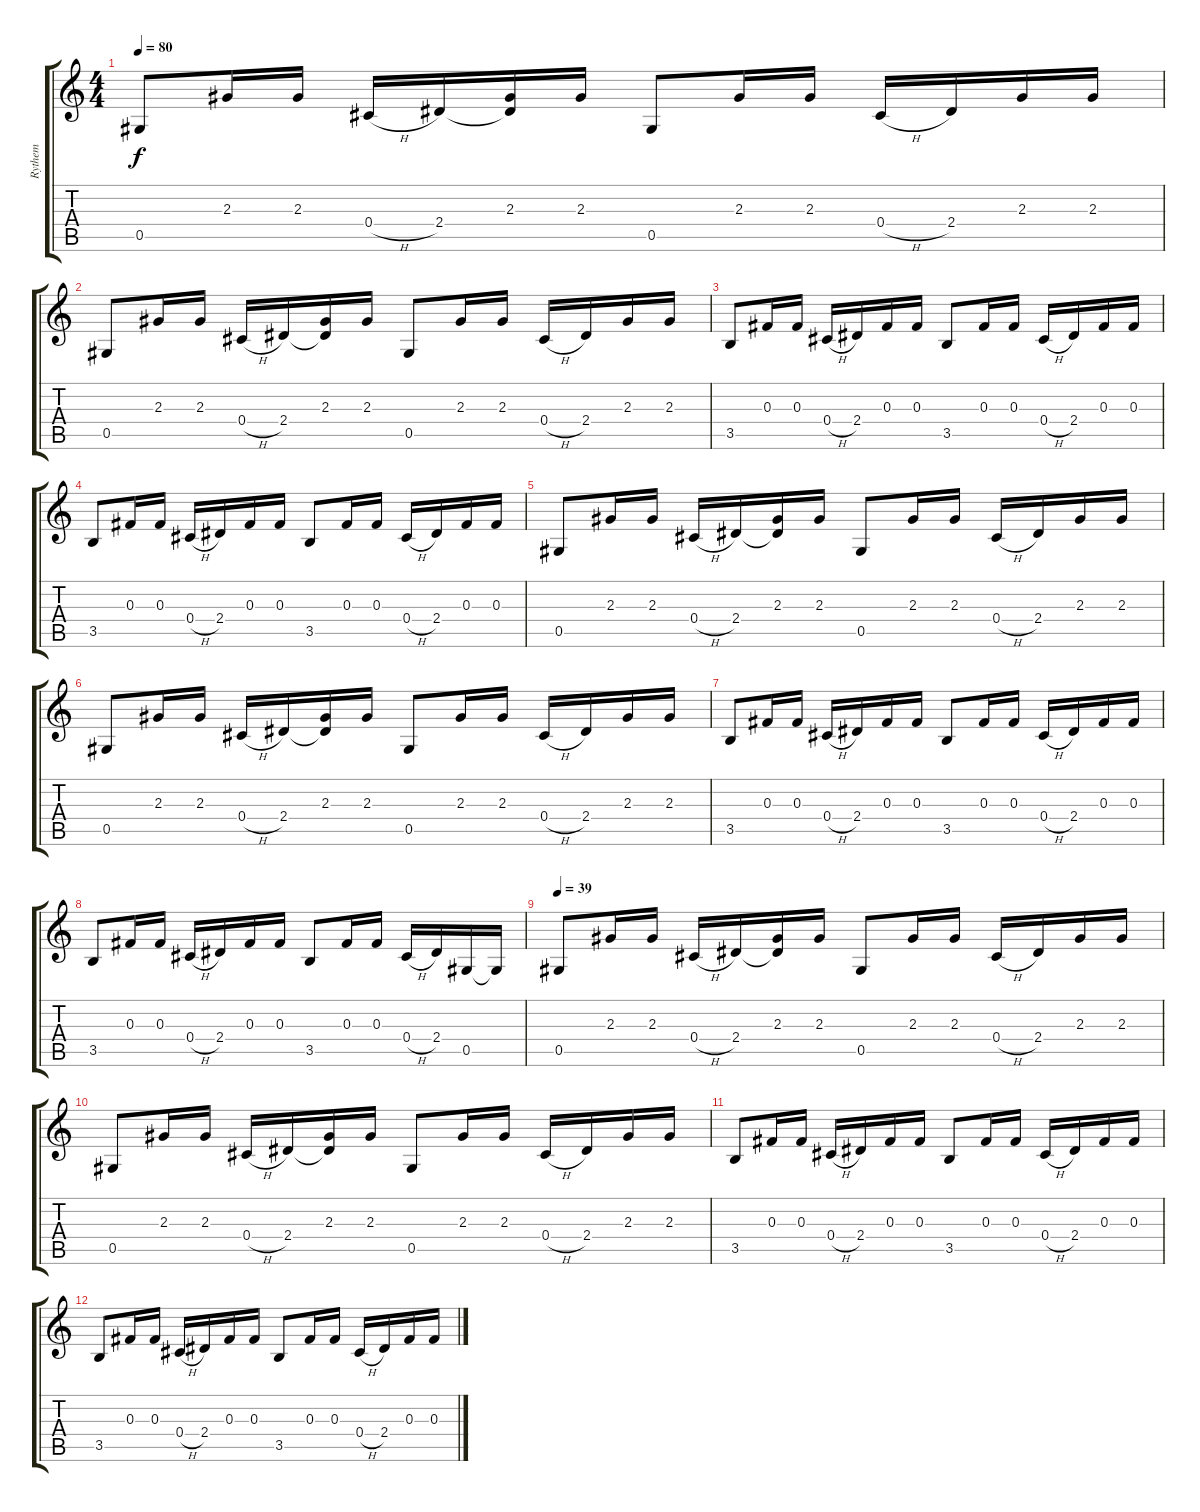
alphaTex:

\track ("Rythem" "Rythem") {instrument electricguitarclean}
\staff {score tabs}
\tuning (Eb4 Bb3 Gb3 Db3 Ab2 Eb2) {hide}
\ts (4 4)
\tempo 80
\clef g2
\ks c
0.5.8{dy f} 2.3.16 2.3.16 0.4{h}.16 2.4.16 (2.3 2.4{t}).16 2.3.16 0.5.8 2.3.16 2.3.16 0.4{h}.16 2.4.16 2.3.16 2.3.16 |
0.5.8 2.3.16 2.3.16 0.4{h}.16 2.4.16 (2.3 2.4{t}).16 2.3.16 0.5.8 2.3.16 2.3.16 0.4{h}.16 2.4.16 2.3.16 2.3.16 |
3.5.8 0.3.16 0.3.16 0.4{h}.16 2.4.16 0.3.16 0.3.16 3.5.8 0.3.16 0.3.16 0.4{h}.16 2.4.16 0.3.16 0.3.16 |
3.5.8 0.3.16 0.3.16 0.4{h}.16 2.4.16 0.3.16 0.3.16 3.5.8 0.3.16 0.3.16 0.4{h}.16 2.4.16 0.3.16 0.3.16 |
0.5.8 2.3.16 2.3.16 0.4{h}.16 2.4.16 (2.3 2.4{t}).16 2.3.16 0.5.8 2.3.16 2.3.16 0.4{h}.16 2.4.16 2.3.16 2.3.16 |
0.5.8 2.3.16 2.3.16 0.4{h}.16 2.4.16 (2.3 2.4{t}).16 2.3.16 0.5.8 2.3.16 2.3.16 0.4{h}.16 2.4.16 2.3.16 2.3.16 |
3.5.8 0.3.16 0.3.16 0.4{h}.16 2.4.16 0.3.16 0.3.16 3.5.8 0.3.16 0.3.16 0.4{h}.16 2.4.16 0.3.16 0.3.16 |
3.5.8 0.3.16 0.3.16 0.4{h}.16 2.4.16 0.3.16 0.3.16 3.5.8 0.3.16 0.3.16 0.4{h}.16 2.4.16 0.5.16 0.5{t}.16 |
\tempo 39
0.5.8 2.3.16 2.3.16 0.4{h}.16 2.4.16 (2.3 2.4{t}).16 2.3.16 0.5.8 2.3.16 2.3.16 0.4{h}.16 2.4.16 2.3.16 2.3.16 |
0.5.8 2.3.16 2.3.16 0.4{h}.16 2.4.16 (2.3 2.4{t}).16 2.3.16 0.5.8 2.3.16 2.3.16 0.4{h}.16 2.4.16 2.3.16 2.3.16 |
3.5.8 0.3.16 0.3.16 0.4{h}.16 2.4.16 0.3.16 0.3.16 3.5.8 0.3.16 0.3.16 0.4{h}.16 2.4.16 0.3.16 0.3.16 |
3.5.8 0.3.16 0.3.16 0.4{h}.16 2.4.16 0.3.16 0.3.16 3.5.8 0.3.16 0.3.16 0.4{h}.16 2.4.16 0.3.16 0.3.16
